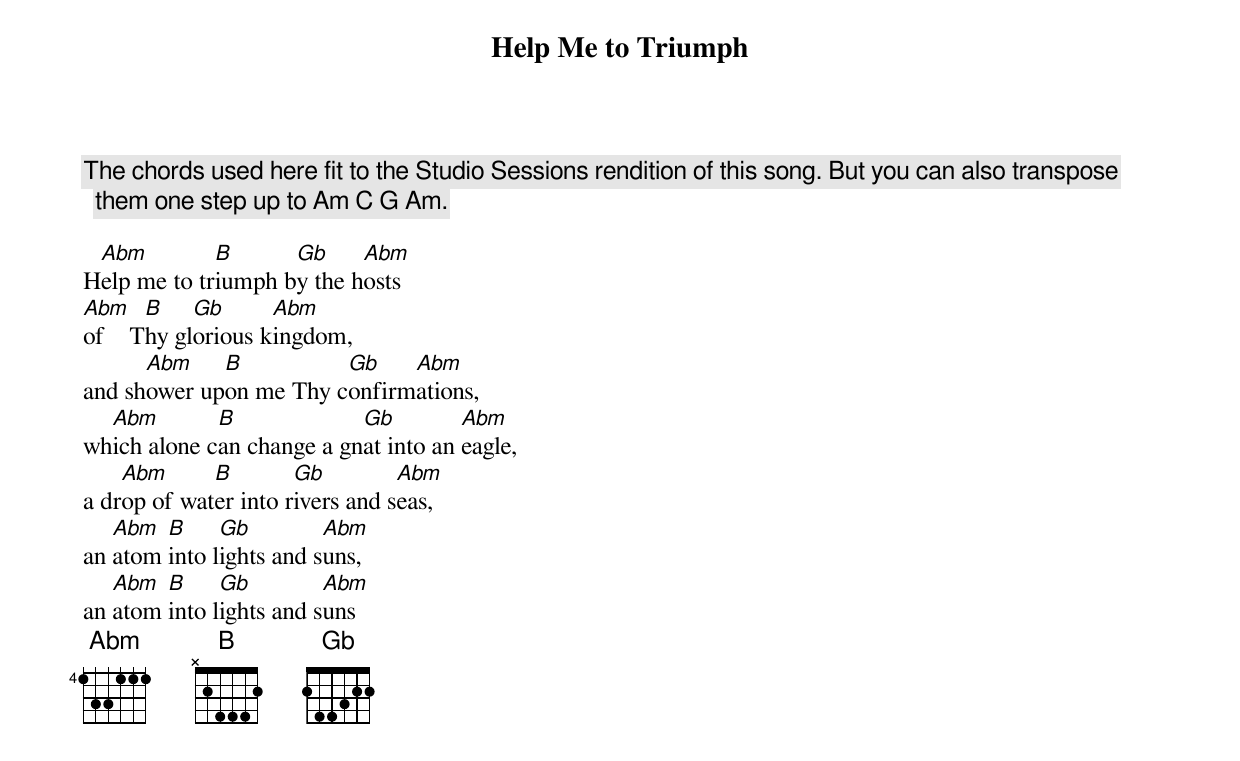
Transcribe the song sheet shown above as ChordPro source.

{title: Help Me to Triumph}
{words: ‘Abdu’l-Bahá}
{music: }
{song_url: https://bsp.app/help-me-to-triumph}

{transpose: -1}
{c: The chords used here fit to the Studio Sessions rendition of this song. But you can also transpose them one step up to Am C G Am.}

H[Am]elp me to tr[C]iumph b[G]y the h[Am]osts
[Am]of    T[C]hy gl[G]orious k[Am]ingdom,
and sh[Am]ower up[C]on me Thy c[G]onfirm[Am]ations,
wh[Am]ich alone c[C]an change a gn[G]at into an [Am]eagle,
a dr[Am]op of wat[C]er into r[G]ivers and s[Am]eas,
an [Am]atom [C]into l[G]ights and s[Am]uns,
an [Am]atom [C]into l[G]ights and s[Am]uns
